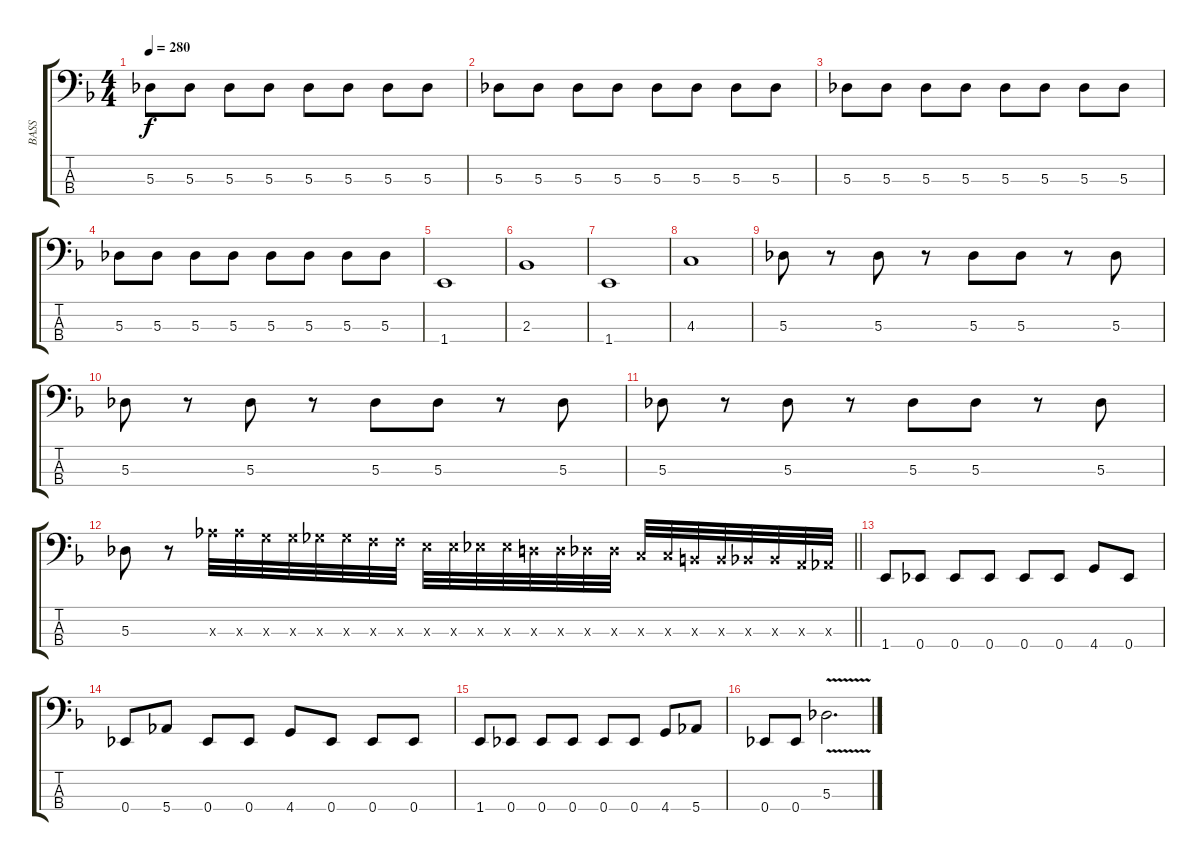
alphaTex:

\track ("BASS" "BASS") {instrument electricbassfinger}
\staff {score tabs}
\tuning (Gb2 Db2 Ab1 Eb1) {hide}
\ts (4 4)
\tempo 280
\clef f4
\ks dminor
5.3.8{dy f} 5.3.8 5.3.8 5.3.8 5.3.8 5.3.8 5.3.8 5.3.8 |
5.3.8 5.3.8 5.3.8 5.3.8 5.3.8 5.3.8 5.3.8 5.3.8 |
5.3.8 5.3.8 5.3.8 5.3.8 5.3.8 5.3.8 5.3.8 5.3.8 |
5.3.8 5.3.8 5.3.8 5.3.8 5.3.8 5.3.8 5.3.8 5.3.8 |
1.4.1 |
2.3.1 |
1.4.1 |
4.3.1 |
5.3.8 r.8 5.3.8 r.8 5.3.8 5.3.8 r.8 5.3.8 |
5.3.8 r.8 5.3.8 r.8 5.3.8 5.3.8 r.8 5.3.8 |
5.3.8 r.8 5.3.8 r.8 5.3.8 5.3.8 r.8 5.3.8 |
\barLineRight lightlight
5.3.8 r.8 12.3{x}.32 12.3{x}.32 11.3{x}.32 11.3{x}.32 10.3{x}.32 10.3{x}.32 9.3{x}.32 9.3{x}.32 8.3{x}.32 8.3{x}.32 7.3{x}.32 7.3{x}.32 6.3{x}.32 6.3{x}.32 5.3{x}.32 5.3{x}.32 4.3{x}.32 4.3{x}.32 3.3{x}.32 3.3{x}.32 2.3{x}.32 2.3{x}.32 1.3{x}.32 0.3{x}.32 |
1.4.8 0.4.8 0.4.8 0.4.8 0.4.8 0.4.8 4.4.8 0.4.8 |
0.4.8 5.4.8 0.4.8 0.4.8 4.4.8 0.4.8 0.4.8 0.4.8 |
1.4.8 0.4.8 0.4.8 0.4.8 0.4.8 0.4.8 4.4.8 5.4.8 |
0.4.8 0.4.8 5.3{v}.2{d}
